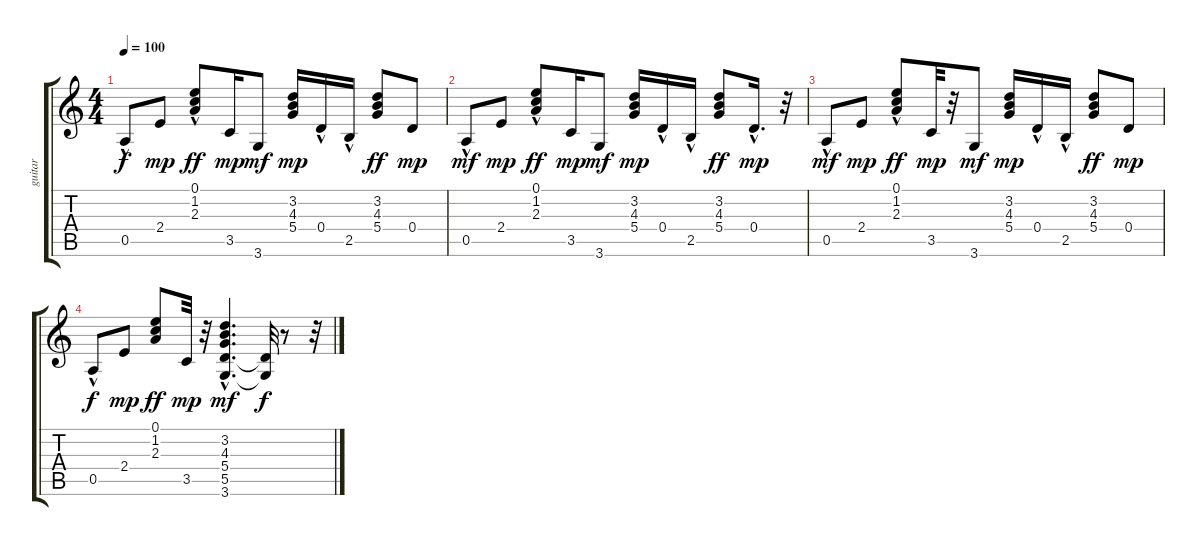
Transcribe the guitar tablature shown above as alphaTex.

\track ("guitar" "guitar") {instrument acousticguitarsteel}
\staff {score tabs}
\tuning (E4 B3 G3 D3 A2 E2) {hide}
\ts (4 4)
\tempo 100
\clef g2
\ks c
0.5{hac}.8{dy f} 2.4.8{dy mp} (0.1{hac} 1.2{hac} 2.3{hac}).8{dy ff} 3.5.16{dy mp} 3.6.8{dy mf} (3.2 4.3 5.4).16{dy mp} 0.4{hac}.16 2.5{hac}.16 (3.2 4.3 5.4).8{dy ff} 0.4.8{dy mp} |
0.5{hac}.8{dy mf} 2.4.8{dy mp} (0.1{hac} 1.2{hac} 2.3{hac}).8{dy ff} 3.5.16{dy mp} 3.6.8{dy mf} (3.2 4.3 5.4).16{dy mp} 0.4{hac}.16 2.5{hac}.16 (3.2 4.3 5.4).8{dy ff} 0.4{hac}.16{d dy mp} r.32 |
0.5{hac}.8{dy mf} 2.4.8{dy mp} (0.1{hac} 1.2{hac} 2.3{hac}).8{dy ff} 3.5.32{dy mp} r.32 3.6.8{dy mf} (3.2 4.3 5.4).16{dy mp} 0.4{hac}.16 2.5{hac}.16 (3.2 4.3 5.4).8{dy ff} 0.4.8{dy mp} |
0.5{hac}.8{dy f} 2.4.8{dy mp} (0.1 1.2 2.3).8{dy ff} 3.5.32{dy mp} r.32 (3.2{hac} 4.3{hac} 5.4 5.5{hac} 3.6{hac}).4{d dy mf} (5.5{t} 3.6{t}).32{dy f} r.8 r.32
